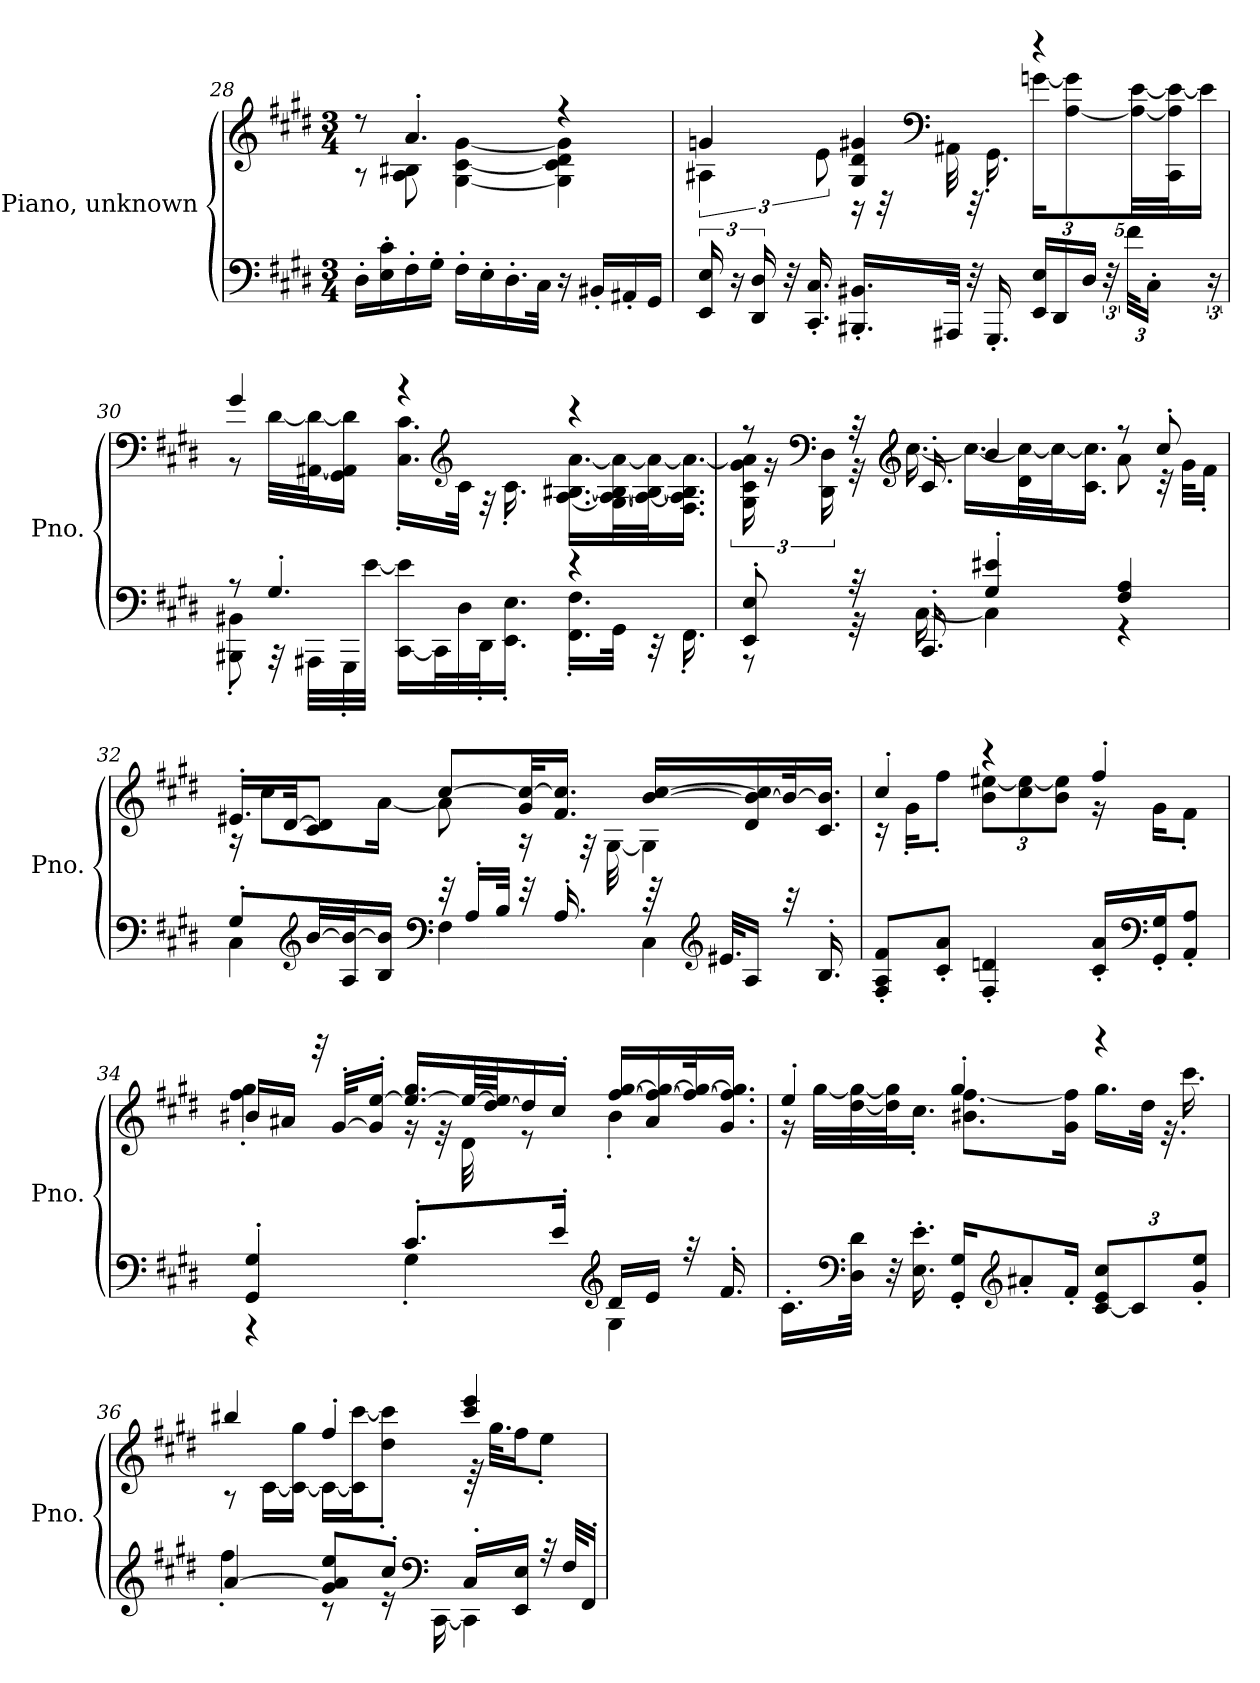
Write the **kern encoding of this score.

**kern	**kern
*part1	*part1
*staff2	*staff1
*I"Piano, unknown	*
*I'Pno.	*
*clefF4	*clefG2
*k[f#c#g#d#]	*k[f#c#g#d#]
*M3/4	*M3/4
=28	=28
*	*^
16D#'\LL	8r	8r
16E\' 16c#\'	.	.
16F#'\	4.a'/	8A\ 8B#X\
16G#'\JJ	.	.
16F#'\LL	.	[4G#\ [4c#\ [4g#\
16E'\	.	.
16.D#'\	.	.
32C#\JJk	.	.
16r	4r	4G#\] 4c#\] 4d#\ 4g#\]
16BB#X'/LL	.	.
16AA#X'/	.	.
16GG#/JJ	.	.
!!LO:LB:g=z	!!
=29	=29	=29
24EE/ 24E/	4gn/	6A#X\
24r	.	.
24DD#/ 24D#/	.	.
32r	.	.
16.CC#/' 16.C#/'	.	.
.	.	12e\
16.BBB#X/' 16.BB#X/'LL	4G#/ 4d#/ 4g#X/	16r
.	.	32r
*	*clefF4	*
32AAA#X/JJk	.	32AA#X\
32r	.	32r
16.GGG#'/	.	16.GG#'\
*Xbrackettup	*	*Xbrackettup
24EE/ 24E/LL	4r	[20gn\KL
24DD#/	.	.
.	.	[10A#\ 10g\]
24D#/JJ	.	.
*brackettup	*	*
48r	.	.
48f#\KLL	.	.
.	.	40A#\_ [40e\LL
24C#'\JJ	.	.
.	.	40CC#\ 40A#\] 40e\_J
.	.	20e\JJ]
24r	.	.
!!LO:PB:g=z	!!
=30	=30	=30
*^	*	*
8r	8BBB#X\' 8BB#X\'	4g#/	8r
4.G#'/	32r	.	[32d#\LLL
.	32AAA#X\LLL	.	[32AA#X\ 32d#\_J
.	32GGG#'\	.	16GG#\ 16AA#\] 16d#\]JJ
.	[32e\JJJ	.	.
.	[16CC#\ 16e\]LL	4r	16.C#\' 16.c#\'LL
.	32CC#\L]	.	.
*	*	*clefG2	*
.	32D#\	.	32c#\JJk
.	32DD#'\J	.	32r
.	16.EE\' 16.E\'JJ	.	16.c#'\
4r	16.FF#\' 16.F#\'LL	4r	[16.A\ [16.B#X\ [16.a\LL
.	32GG#\JJk	.	32G#\ 32A\_ 32B#\_ 32a\_L
.	32r	.	32A\_ 32B#\_ 32a\_J
.	16.FF#'\	.	16.F#\ 16.A\] 16.B#\] 16.a\_JJ
!!LO:LB:g=z	!!
=31	=31	=31	=31
*	*	*	*brackettup
8EE/' 8E/'	8r	8r	24G#\ 24c#\ 24g#\ 24a\]
.	.	.	24r
*	*	*clefF4	*
.	.	.	24DD#\ 24D#\
32r	32r	32r	32r
*	*	*clefG2	*
16.CC#'/	[16.C#\	16.c#'/	[16.cc#\
4G#/' 4e#X/'	4C#\]	4b/	16.cc#\LL_
.	.	.	32d#\ 32cc#\_L
.	.	.	32cc#\J_
.	.	.	16.c#\ 16.cc#\]JJ
4F#/ 4A/	4r	8r	8a\
.	.	8cc#'/	32r
.	.	.	32g#\KLL
.	.	.	16f#'\JJ
!!LO:LB:g=z	!!
=32	=32	=32	=32
8G#'/L	4C#\	16.e#X'/LL	16r
.	.	.	8cc#\L
.	.	[32d#/JK	.
*clefG2	*	*	*
[32b/LL	.	8c#/ 8d#/]J	.
32A/ 32b/_J	.	.	.
16B/ 16b/]JJ	.	.	[16a\Jk
*clefF4	*	*	*
32r	4F#\	[8cc#/L	8a\]
16A'/LL	.	.	.
32B/JJk	.	.	.
32r	.	32g#/ 32cc#/_KL	16r
16.A'/	.	16.f#/ 16.cc#/]JJ	.
.	.	.	32r
.	.	.	[32G#\
64r	4C#\	[16b/ [16cc#/LL	4G#\]
*clefG2	*	*	*
32.e#X/KLL	.	.	.
16A/JJ	.	16d#/ 16b/_ 16cc#/]	.
32r	.	32b/K_	.
16.B'/	.	16.c#/ 16.b/]JJ	.
*v	*v	*	*
=33	=33	=33
8F#/' 8A/' 8f#/'L	4cc#'/	16r
.	.	16g#'\KL
8c#/' 8a/'J	.	8ff#'\J
*	*	*Xbrackettup
4F#/' 4dn/'	4r	12b\ [12ee#X\L
.	.	12cc#\ 12ee#\_
.	.	12b\ 12ee#\]J
16c#/' 16a/'LL	4ff#'/	16r
*clefF4	*	*
16GG#/' 16G#/'J	.	16g#\KL
8AA/' 8A/'J	.	8f#'\J
!!LO:LB:g=z	!!
=34	=34	=34
*^	*	*
4GG#/' 4G#/'	4r	16b#X/LL	4ff#\' 4gg#\'
.	.	16a#X/JJ	.
.	.	32r	.
.	.	[32g#'/KLL	.
.	.	16g#/]' [16ee/'JJ	.
8.c#'/L	4G#'\	16.ee/_ 16.gg#/LL	16r
.	.	.	32r
.	.	64ee/LL_	32d#\
.	.	[64dd#/ 64ee/]JJ	.
.	.	16dd#/]	8r
16e'/Jk	.	16cc#'/JJ	.
*clefG2	*	*	*
16d#/LL	4G#\	[16ff#/ [16gg#/LL	4b#'\
16e/JJ	.	16a#/ 16ff#/_ 16gg#/_	.
32r	.	32ff#/_ 32gg#/_K	.
16.f#'/	.	16.g#/ 16.ff#/] 16.gg#/]JJ	.
*v	*v	*	*
=35	=35	=35
16.c#'\LL	4ee'/	16r
.	.	[32gg#\LLL
*clefF4	*	*
32D#\ 32d#\JJk	.	[32dd#\ 32gg#\_
32r	.	32dd#\] 32gg#\]J
16.E\' 16.e\'	.	16.cc#'\JJ
16GG#/' 16G#/'KL	4gg#'/	8.b#X\ [8.ff#\L
*clefG2	*	*
8a#X'/	.	.
16f#'/Jk	.	16g#\ 16ff#\]Jk
*Xbrackettup	*	*
[12c#/ 12e/ 12cc#/L	4r	16.gg#\LL
12c#/]	.	.
.	.	32dd#\JJk
.	.	32r
.	.	16.ccc#'\
12g#/' 12ee/'J	.	.
!!LO:LB:g=z	!!
=36	=36	=36
*^	*	*
[4a/	4ff#'\	4bb#X/	8r
.	.	.	[16c#\LL
.	.	.	16c#\_ 16gg#\JJ
8g#/ 8a/] 8ee/L	8r	4ff#'/	16c#\LL_
.	.	.	16c#\] [16ccc#\J
8cc#'/J	16r	.	8dd#\' 8ccc#\]'J
*clefF4	*	*	*
.	[16CC#\	.	.
16C#'/LL	4CC#\]	4ccc#/ 4eee/	64r
.	.	.	32.gg#\KLL
16EE/ 16E/JJ	.	.	16ff#\J
32r	.	.	8ee'\J
32F#/KLL	.	.	.
16FF#'/JJ	.	.	.
*v	*v	*	*
*	*v	*v
=	=
*-	*-
